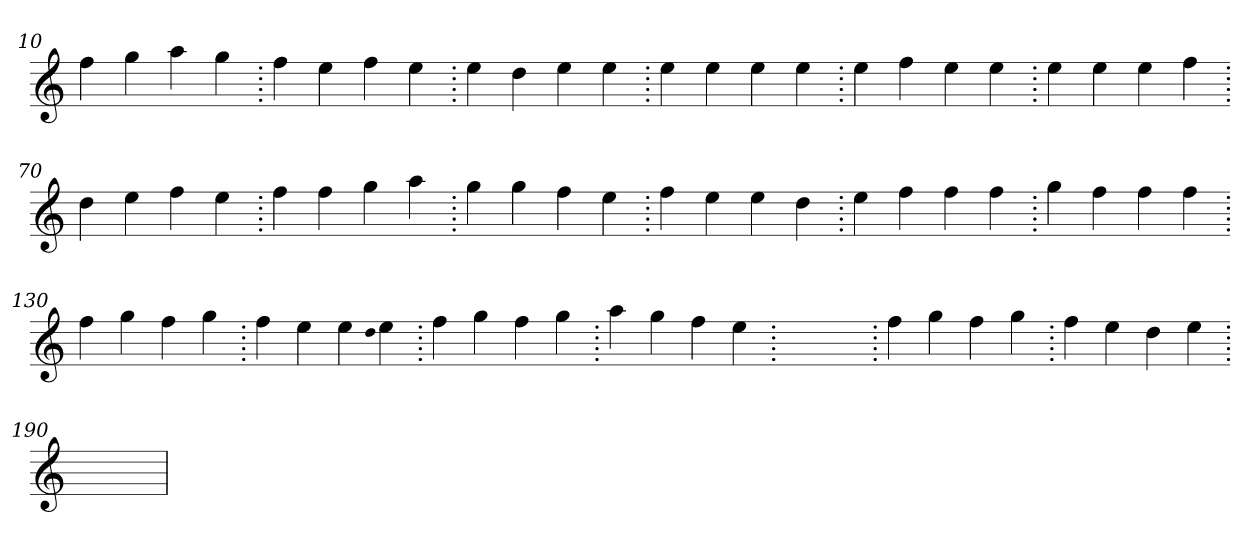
**kern
*part1
*staff1
*clefG2
=10.
4ff
4gg
4aa
4gg
=20.
4ff
4ee
4ff
4ee
=30.
4ee
4dd
4ee
4ee
=40.
4ee
4ee
4ee
4ee
=50.
4ee
4ff
4ee
4ee
=60.
4ee
4ee
4ee
4ff
=70.
4dd
4ee
4ff
4ee
=80.
4ff
4ff
4gg
4aa
=90.
4gg
4gg
4ff
4ee
=100.
4ff
4ee
4ee
4dd
=110.
4ee
4ff
4ff
4ff
=120.
4gg
4ff
4ff
4ff
=130.
4ff
4gg
4ff
4gg
=140.
4ff
4ee
4ee
qqdd
4ee
=150.
4ff
4gg
4ff
4gg
=160.
4aa
4gg
4ff
4ee
=170.
1ryy
=170.
4ff
4gg
4ff
4gg
=180.
4ff
4ee
4dd
4ee
=190.
1ryy
=
*-
